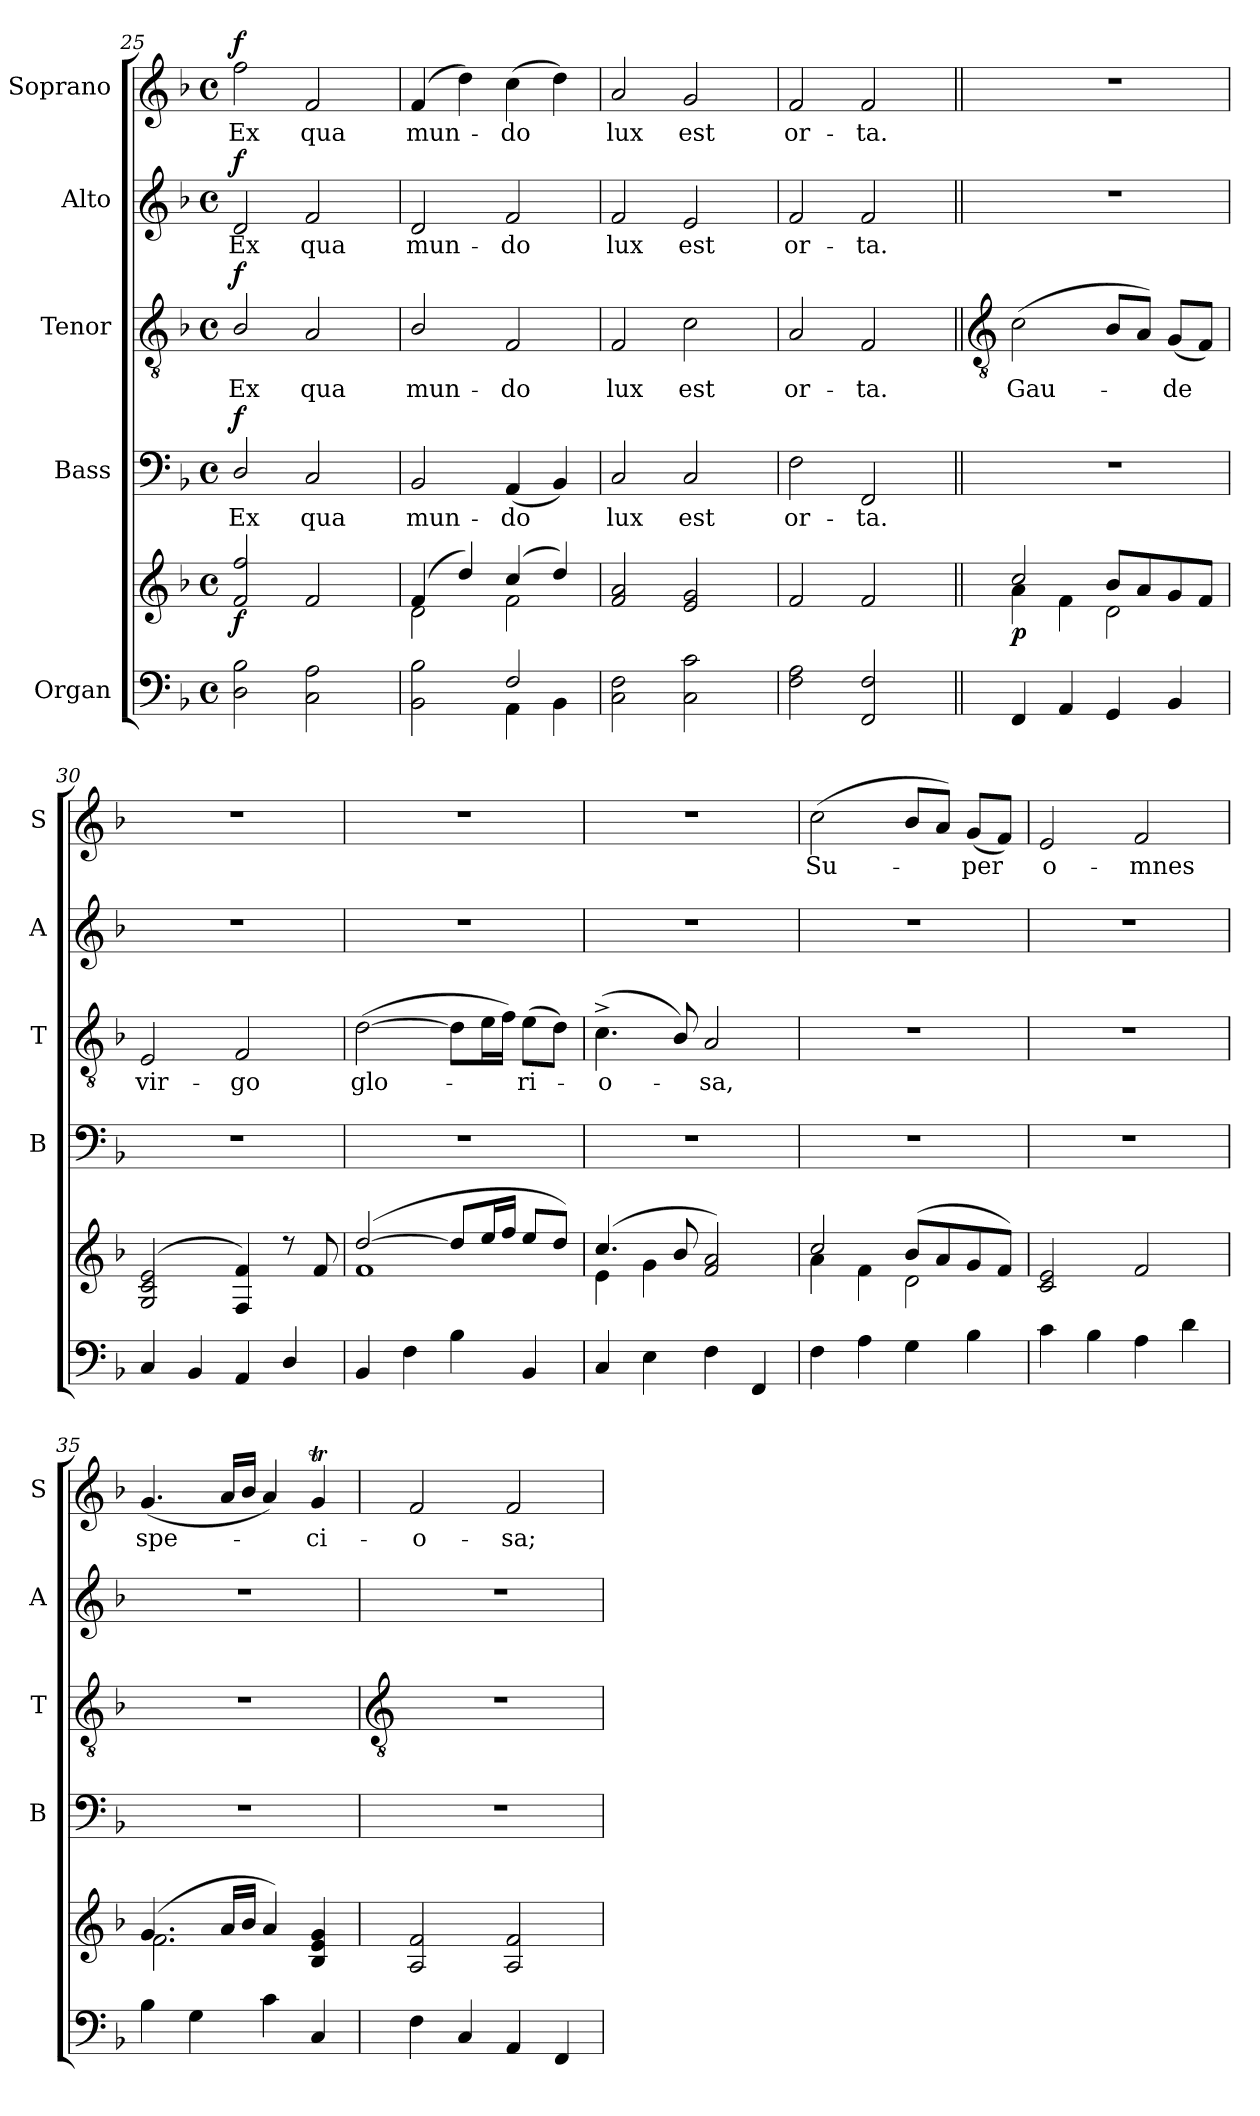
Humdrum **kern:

**kern	**kern	**dynam	**kern	**text	**dynam	**kern	**text	**dynam	**kern	**text	**dynam	**kern	**text	**dynam
*part5	*part5	*part5	*part4	*part4	*part4	*part3	*part3	*part3	*part2	*part2	*part2	*part1	*part1	*part1
*staff6	*staff5	*staff5/6	*staff4	*staff4	*staff4	*staff3	*staff3	*staff3	*staff2	*staff2	*staff2	*staff1	*staff1	*staff1
*I"Organ	*	*	*I"Bass	*	*	*I"Tenor	*	*	*I"Alto	*	*	*I"Soprano	*	*
*	*	*	*I'B	*	*	*I'T	*	*	*I'A	*	*	*I'S	*	*
*clefF4	*clefG2	*	*clefF4	*	*	*clefGv2	*	*	*clefG2	*	*	*clefG2	*	*
*k[b-]	*k[b-]	*	*k[b-]	*	*	*k[b-]	*	*	*k[b-]	*	*	*k[b-]	*	*
*F:	*F:	*	*F:	*	*	*F:	*	*	*F:	*	*	*F:	*	*
*M4/4	*M4/4	*	*M4/4	*	*	*M4/4	*	*	*M4/4	*	*	*M4/4	*	*
*met(c)	*met(c)	*	*met(c)	*	*	*met(c)	*	*	*met(c)	*	*	*met(c)	*	*
=25	=25	=25	=25	=25	=25	=25	=25	=25	=25	=25	=25	=25	=25	=25
*^	*^	*	*	*	*	*	*	*	*	*	*	*	*	*
!	!	!	!	!LO:DY:b	!	!LO:LY:b	!LO:DY:b	!	!LO:LY:b	!LO:DY:b	!	!LO:LY:b	!LO:DY:b	!	!LO:LY:b	!LO:DY:b
1ryy	2D 2B-	2f/ 2ff/	2.ryy	f	2D/	Ex	f	2B-/	Ex	f	2d	Ex	f	2ff	Ex	f
!	!	!	!	!	!	!LO:LY:b	!	!	!LO:LY:b	!	!	!LO:LY:b	!	!	!LO:LY:b	!
.	2C 2A	2f/	.	.	2C	qua	.	2A	qua	.	2f	qua	.	2f	qua	.
.	.	.	4ryy	.	.	.	.	.	.	.	.	.	.	.	.	.
=26	=26	=26	=26	=26	=26	=26	=26	=26	=26	=26	=26	=26	=26	=26	=26	=26
!	!	!	!	!	!	!LO:LY:b	!	!	!LO:LY:b	!	!	!LO:LY:b	!	!	!LO:LY:b	!
2ryy	2BB- 2B-	(4f/	2d\	.	2BB-	mun-	.	2B-/	mun-	.	2d	mun-	.	(4f	mun-	.
.	.	4dd/)	.	.	.	.	.	.	.	.	.	.	.	4dd)	.	.
!	!	!	!	!	!	!LO:LY:b	!	!	!LO:LY:b	!	!	!LO:LY:b	!	!	!LO:LY:b	!
2F/	4AA\	(>4cc/	2f\	.	(<4AA	-do	.	2F	-do	.	2f	-do	.	(>4cc	do	.
.	4BB-\	4dd/)	.	.	4BB-)	.	.	.	.	.	.	.	.	4dd)	.	.
=27	=27	=27	=27	=27	=27	=27	=27	=27	=27	=27	=27	=27	=27	=27	=27	=27
!	!	!	!	!	!	!LO:LY:b	!	!	!LO:LY:b	!	!	!LO:LY:b	!	!	!LO:LY:b	!
2.ryy	2C 2F	2f/ 2a/	2.ryy	.	2C	lux	.	2F	lux	.	2f	lux	.	2a	lux	.
!	!	!	!	!	!	!LO:LY:b	!	!	!LO:LY:b	!	!	!LO:LY:b	!	!	!LO:LY:b	!
.	2C 2c	2e/ 2g/	.	.	2C	est	.	2c	est	.	2e	est	.	2g	est	.
4ryy	.	.	4ryy	.	.	.	.	.	.	.	.	.	.	.	.	.
=28	=28	=28	=28	=28	=28	=28	=28	=28	=28	=28	=28	=28	=28	=28	=28	=28
!	!	!	!	!	!	!LO:LY:b	!	!	!LO:LY:b	!	!	!LO:LY:b	!	!	!LO:LY:b	!
2.ryy	2F 2A	2f/	2.ryy	.	2F	or-	.	2A	or-	.	2f	or-	.	2f	or-	.
!	!	!	!	!	!	!LO:LY:b	!	!	!LO:LY:b	!	!	!LO:LY:b	!	!	!LO:LY:b	!
.	2FF 2F	2f/	.	.	2FF	-ta.	.	2F	-ta.	.	2f	-ta.	.	2f	-ta.	.
4ryy	.	.	4ryy	.	.	.	.	.	.	.	.	.	.	.	.	.
*v	*v	*	*	*	*	*	*	*	*	*	*	*	*	*	*	*
!!LO:LB:g=z
=29||	=29||	=29||	=29||	=29||	=29||	=29||	=29||	=29||	=29||	=29||	=29||	=29||	=29||	=29||	=29||
*	*	*	*	*	*	*	*clefGv2	*	*	*	*	*	*	*	*
!	!	!	!LO:DY:b	!	!	!	!	!LO:LY:b	!	!	!	!	!	!	!
4FF	2cc/	4a\	p	1r	.	.	(<2c	Gau-	.	1r	.	.	1r	.	.
4AA	.	4f\	.	.	.	.	.	.	.	.	.	.	.	.	.
4GG	8b-/L	2d\	.	.	.	.	8B-L	.	.	.	.	.	.	.	.
.	8a/	.	.	.	.	.	8AJ)	.	.	.	.	.	.	.	.
!	!	!	!	!	!	!	!	!LO:LY:b	!	!	!	!	!	!	!
4BB-	8g/	.	.	.	.	.	(<8GL	de	.	.	.	.	.	.	.
.	8f/J	.	.	.	.	.	8FJ)	.	.	.	.	.	.	.	.
=30	=30	=30	=30	=30	=30	=30	=30	=30	=30	=30	=30	=30	=30	=30	=30
!	!	!	!	!	!	!	!	!LO:LY:b	!	!	!	!	!	!	!
4C	(>2G/ 2c/ 2e/	1ryy	.	1r	.	.	2E	vir-	.	1r	.	.	1r	.	.
4BB-	.	.	.	.	.	.	.	.	.	.	.	.	.	.	.
!	!	!	!	!	!	!	!	!LO:LY:b	!	!	!	!	!	!	!
4AA	4F/ 4f/)	.	.	.	.	.	2F	-go	.	.	.	.	.	.	.
4D/	8r	.	.	.	.	.	.	.	.	.	.	.	.	.	.
.	8f/	.	.	.	.	.	.	.	.	.	.	.	.	.	.
=31	=31	=31	=31	=31	=31	=31	=31	=31	=31	=31	=31	=31	=31	=31	=31
!	!	!	!	!	!	!	!	!LO:LY:b	!	!	!	!	!	!	!
4BB-	(>[2dd/	1f\	.	1r	.	.	(>[2d	glo-	.	1r	.	.	1r	.	.
4F	.	.	.	.	.	.	.	.	.	.	.	.	.	.	.
4B-	8dd/L]	.	.	.	.	.	8dL]	.	.	.	.	.	.	.	.
.	16ee/L	.	.	.	.	.	16eL	.	.	.	.	.	.	.	.
.	16ff/JJ	.	.	.	.	.	16fJJ)	.	.	.	.	.	.	.	.
!	!	!	!	!	!	!	!	!LO:LY:b	!	!	!	!	!	!	!
4BB-	8ee/L	.	.	.	.	.	(>8eL	ri-	.	.	.	.	.	.	.
.	8dd/J)	.	.	.	.	.	8dJ)	.	.	.	.	.	.	.	.
=32	=32	=32	=32	=32	=32	=32	=32	=32	=32	=32	=32	=32	=32	=32	=32
!	!	!	!	!	!	!	!	!LO:LY:b	!	!	!	!	!	!	!
4C	(>4.cc/	4e\	.	1r	.	.	(<4.c^	o-	.	1r	.	.	1r	.	.
4E	.	4g\	.	.	.	.	.	.	.	.	.	.	.	.	.
.	8b-/	.	.	.	.	.	8B-/)	.	.	.	.	.	.	.	.
!	!	!	!	!	!	!	!	!LO:LY:b	!	!	!	!	!	!	!
4F	2f/ 2a/)	2ryy	.	.	.	.	2A	sa,	.	.	.	.	.	.	.
4FF	.	.	.	.	.	.	.	.	.	.	.	.	.	.	.
=33	=33	=33	=33	=33	=33	=33	=33	=33	=33	=33	=33	=33	=33	=33	=33
!	!	!	!	!	!	!	!	!	!	!	!	!	!	!LO:LY:b	!
4F	2cc/	4a\	.	1r	.	.	1r	.	.	1r	.	.	(<2cc	Su-	.
4A	.	4f\	.	.	.	.	.	.	.	.	.	.	.	.	.
4G	(>8b-/L	2d\	.	.	.	.	.	.	.	.	.	.	8b-L	.	.
.	8a/	.	.	.	.	.	.	.	.	.	.	.	8aJ)	.	.
!	!	!	!	!	!	!	!	!	!	!	!	!	!	!LO:LY:b	!
4B-	8g/	.	.	.	.	.	.	.	.	.	.	.	(<8gL	per	.
.	8f/J)	.	.	.	.	.	.	.	.	.	.	.	8fJ)	.	.
=34	=34	=34	=34	=34	=34	=34	=34	=34	=34	=34	=34	=34	=34	=34	=34
!	!	!	!	!	!	!	!	!	!	!	!	!	!	!LO:LY:b	!
4c	2c/ 2e/	1ryy	.	1r	.	.	1r	.	.	1r	.	.	2e	o-	.
4B-	.	.	.	.	.	.	.	.	.	.	.	.	.	.	.
!	!	!	!	!	!	!	!	!	!	!	!	!	!	!LO:LY:b	!
4A	2f/	.	.	.	.	.	.	.	.	.	.	.	2f	-mnes	.
4d	.	.	.	.	.	.	.	.	.	.	.	.	.	.	.
=35	=35	=35	=35	=35	=35	=35	=35	=35	=35	=35	=35	=35	=35	=35	=35
!	!	!	!	!	!	!	!	!	!	!	!	!	!	!LO:LY:b	!
4B-	(>4.g/	2.f\	.	1r	.	.	1r	.	.	1r	.	.	(<4.g	spe-	.
4G	.	.	.	.	.	.	.	.	.	.	.	.	.	.	.
.	16a/LL	.	.	.	.	.	.	.	.	.	.	.	16aLL	.	.
.	16b-/JJ	.	.	.	.	.	.	.	.	.	.	.	16b-JJ	.	.
4c	4a/)	.	.	.	.	.	.	.	.	.	.	.	4a)	.	.
!	!	!	!	!	!	!	!	!	!	!	!	!	!	!LO:LY:b	!
4C	4B-/ 4e/ 4g/	4ryy	.	.	.	.	.	.	.	.	.	.	4gT	ci-	.
!!LO:LB:g=z
=36	=36	=36	=36	=36	=36	=36	=36	=36	=36	=36	=36	=36	=36	=36	=36
*	*	*	*	*	*	*	*clefGv2	*	*	*	*	*	*	*	*
!	!	!	!	!	!	!	!	!	!	!	!	!	!	!LO:LY:b	!
4F	2A/ 2f/	1ryy	.	1r	.	.	1r	.	.	1r	.	.	2f	-o-	.
4C	.	.	.	.	.	.	.	.	.	.	.	.	.	.	.
!	!	!	!	!	!	!	!	!	!	!	!	!	!	!LO:LY:b	!
4AA	2A/ 2f/	.	.	.	.	.	.	.	.	.	.	.	2f	-sa;	.
4FF	.	.	.	.	.	.	.	.	.	.	.	.	.	.	.
*	*v	*v	*	*	*	*	*	*	*	*	*	*	*	*	*
=	=	=	=	=	=	=	=	=	=	=	=	=	=	=
*-	*-	*-	*-	*-	*-	*-	*-	*-	*-	*-	*-	*-	*-	*-
